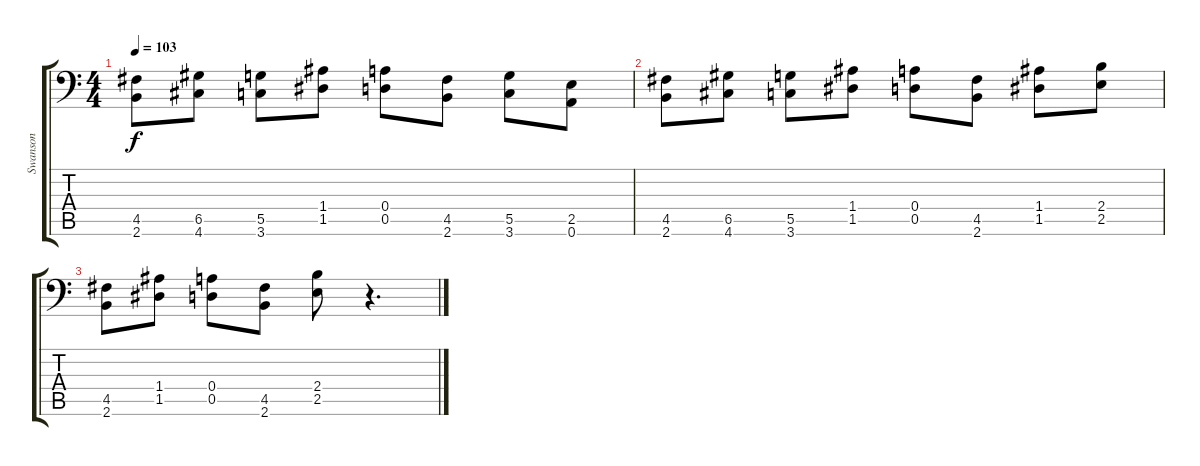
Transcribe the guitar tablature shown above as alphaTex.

\track ("Swanson" "Swanson") {instrument distortionguitar}
\staff {score tabs}
\tuning (B3 Gb3 D3 A2 D2 A1) {hide}
\ts (4 4)
\tempo 103
\clef f4
\ks c
(4.5 2.6).8{dy f} (6.5 4.6).8 (5.5 3.6).8 (1.4 1.5).8 (0.4 0.5).8 (4.5 2.6).8 (5.5 3.6).8 (2.5 0.6).8 |
(4.5 2.6).8 (6.5 4.6).8 (5.5 3.6).8 (1.4 1.5).8 (0.4 0.5).8 (4.5 2.6).8 (1.4 1.5).8 (2.4 2.5).8 |
(4.5 2.6).8 (1.4 1.5).8 (0.4 0.5).8 (4.5 2.6).8 (2.4 2.5).8 r.4{d}
